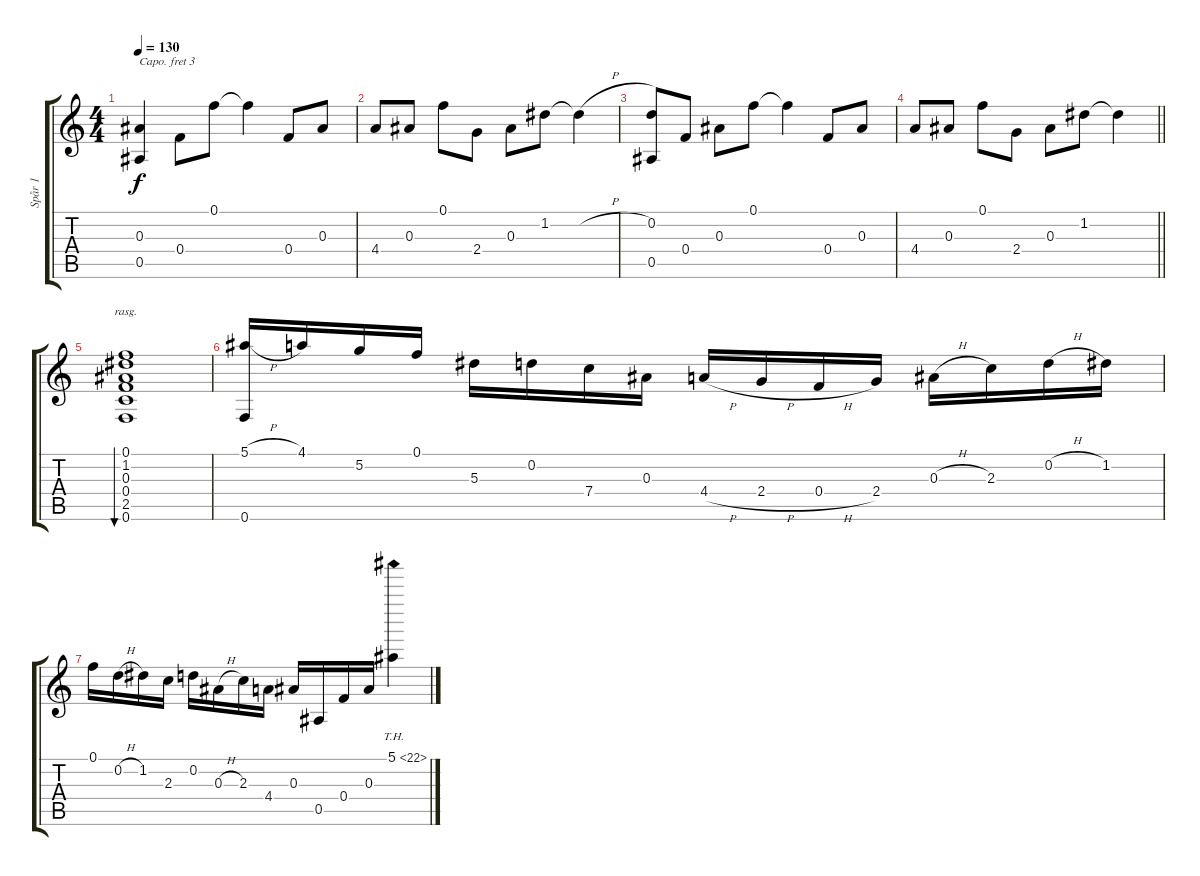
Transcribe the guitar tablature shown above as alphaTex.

\track ("Spår 1" "Spår 1") {instrument acousticguitarsteel}
\staff {score tabs}
\capo 3
\tuning (D4 B3 G3 D3 G2 D2) {hide}
\ts (4 4)
\tempo 130
\clef g2
\ks c
(0.3{t} 0.5).4{dy f} 0.4.8 0.1.8 0.1{t}.4 0.4.8 0.3.8 |
4.4.8 0.3.8 0.1.8 2.4.8 0.3.8 1.2.8 1.2{h t}.4 |
(0.2 0.5).8 0.4.8 0.3.8 0.1.8 0.1{t}.4 0.4.8 0.3.8 |
\barLineRight lightlight
4.4.8 0.3.8 0.1.8 2.4.8 0.3.8 1.2.8 1.2{t}.4 |
(0.1 1.2 0.3 0.4 2.5 0.6).1{bu 480 rasg ii} |
(5.1{h} 0.6).16 4.1.16 5.2.16 0.1.16 5.3.16 0.2.16 7.4.16 0.3.16 4.4{h}.16 2.4{h}.16 0.4{h}.16 2.4.16 0.3{h}.16 2.3.16 0.2{h}.16 1.2.16 |
0.1.16 0.2{h}.16 1.2.16 2.3.16 0.2.16 0.3{h}.16 2.3.16 4.4.16 0.3.16 0.5.16 0.4.16 0.3.16 5.1{th 17}.4
